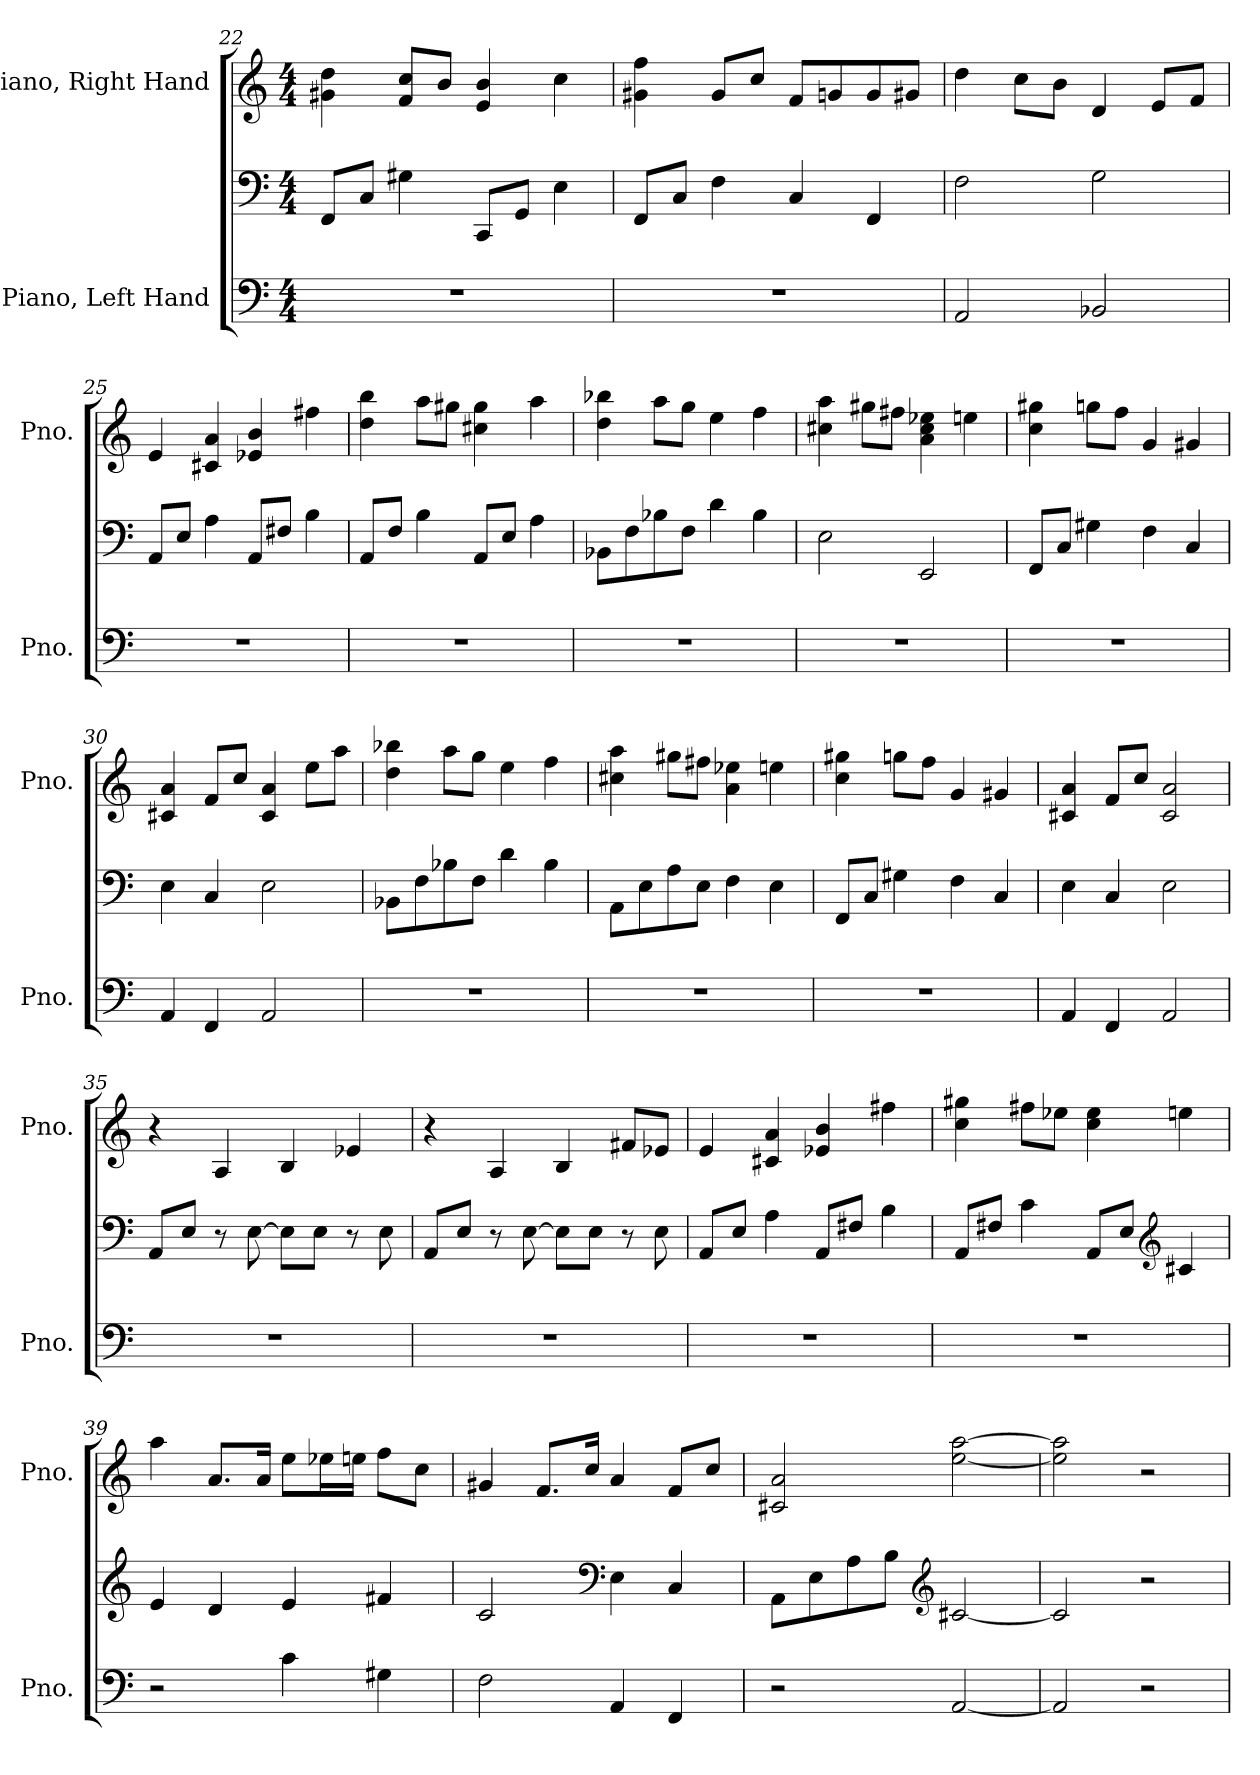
**kern	**kern	**kern
*part2	*part2	*part1
*staff3	*staff2	*staff1
*I"Piano, Left Hand	*	*I"Piano, Right Hand
*I'Pno.	*	*I'Pno.
*clefF4	*clefF4	*clefG2
*k[]	*k[]	*k[]
*M4/4	*M4/4	*M4/4
=22	=22	=22
1r	8FF/L	4g#X\ 4dd\
.	8C/J	.
.	4G#X\	8f/ 8cc/L
.	.	8b/J
.	8CC/L	4e/ 4b/
.	8GG/J	.
.	4E\	4cc\
=23	=23	=23
1r	8FF/L	4g#X\ 4ff\
.	8C/J	.
.	4F\	8g#/L
.	.	8cc/J
.	4C/	8f/L
.	.	8gn/
.	4FF/	8g/
.	.	8g#X/J
=24	=24	=24
2AA/	2F\	4dd\
.	.	8cc\L
.	.	8b\J
2BB-X/	2G\	4d/
.	.	8e/L
.	.	8f/J
=25	=25	=25
1r	8AA/L	4e/
.	8E/J	.
.	4A\	4c#X/ 4a/
.	8AA/L	4e-X/ 4b/
.	8F#X/J	.
.	4B\	4ff#X\
!!LO:LB:g=z
=26	=26	=26
1r	8AA/L	4dd\ 4bb\
.	8F/J	.
.	4B\	8aa\L
.	.	8gg#X\J
.	8AA/L	4cc#X\ 4gg#\
.	8E/J	.
.	4A\	4aa\
=27	=27	=27
1r	8BB-X\L	4dd\ 4bb-X\
.	8F\	.
.	8B-X\	8aa\L
.	8F\J	8gg\J
.	4d\	4ee\
.	4B-\	4ff\
=28	=28	=28
1r	2E\	4cc#X\ 4aa\
.	.	8gg#X\L
.	.	8ff#X\J
.	2EE/	4a\ 4cc#\ 4ee-X\
.	.	4een\
=29	=29	=29
1r	8FF/L	4cc\ 4gg#X\
.	8C/J	.
.	4G#X\	8ggn\L
.	.	8ff\J
.	4F\	4g/
.	4C/	4g#X/
=30	=30	=30
4AA/	4E\	4c#X/ 4a/
4FF/	4C/	8f/L
.	.	8cc/J
2AA/	2E\	4c#/ 4a/
.	.	8ee\L
.	.	8aa\J
!!LO:LB:g=z
=31	=31	=31
1r	8BB-X\L	4dd\ 4bb-X\
.	8F\	.
.	8B-X\	8aa\L
.	8F\J	8gg\J
.	4d\	4ee\
.	4B-\	4ff\
=32	=32	=32
1r	8AA\L	4cc#X\ 4aa\
.	8E\	.
.	8A\	8gg#X\L
.	8E\J	8ff#X\J
.	4F\	4a\ 4ee-X\
.	4E\	4een\
=33	=33	=33
1r	8FF/L	4cc\ 4gg#X\
.	8C/J	.
.	4G#X\	8ggn\L
.	.	8ff\J
.	4F\	4g/
.	4C/	4g#X/
=34	=34	=34
4AA/	4E\	4c#X/ 4a/
4FF/	4C/	8f/L
.	.	8cc/J
2AA/	2E\	2c#/ 2a/
=35	=35	=35
1r	8AA/L	4r
.	8E/J	.
.	8r	4A/
.	[8E\	.
.	8E\L]	4B/
.	8E\J	.
.	8r	4e-X/
.	8E\	.
!!LO:PB:g=z
=36	=36	=36
1r	8AA/L	4r
.	8E/J	.
.	8r	4A/
.	[8E\	.
.	8E\L]	4B/
.	8E\J	.
.	8r	8f#X/L
.	8E\	8e-X/J
=37	=37	=37
1r	8AA/L	4e/
.	8E/J	.
.	4A\	4c#X/ 4a/
.	8AA/L	4e-X/ 4b/
.	8F#X/J	.
.	4B\	4ff#X\
=38	=38	=38
1r	8AA/L	4cc\ 4gg#X\
.	8F#X/J	.
.	4c\	8ff#X\L
.	.	8ee-X\J
.	8AA/L	4cc\ 4ee-\
.	8E/J	.
*	*clefG2	*
.	4c#X/	4een\
=39	=39	=39
2r	4e/	4aa\
.	4d/	8.a/L
.	.	16a/Jk
4c\	4e/	8ee\L
.	.	16ee-X\L
.	.	16een\JJ
4G#X\	4f#X/	8ff\L
.	.	8cc\J
!!LO:LB:g=z
=40	=40	=40
2F\	2c/	4g#X/
.	.	8.f/L
.	.	16cc/Jk
*	*clefF4	*
4AA/	4E\	4a/
4FF/	4C/	8f/L
.	.	8cc/J
=41	=41	=41
2r	8AA\L	2c#X/ 2a/
.	8E\	.
.	8A\	.
.	8B\J	.
*	*clefG2	*
[2AA/	[2c#X/	[2ee\ [2aa\
=42	=42	=42
2AA/]	2c#/]	2ee\] 2aa\]
2r	2r	2r
=	=	=
*-	*-	*-
